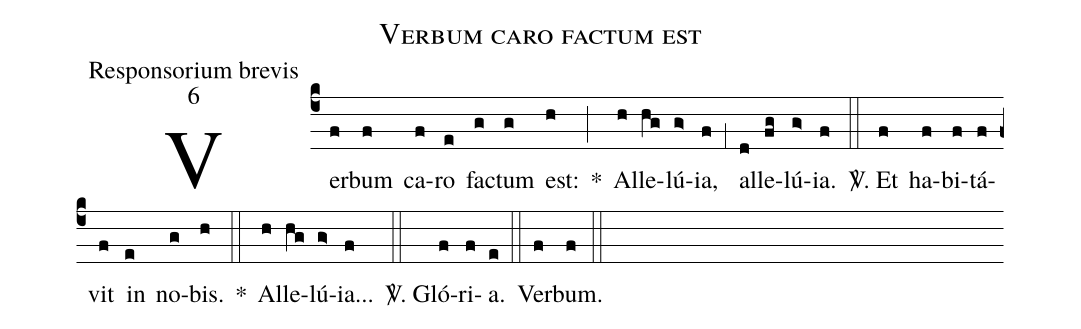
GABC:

name:Verbum caro factum est;
office-part:Responsorium brevis;
mode:6;
%%
(c4) Ver(f)bum(f) ca(f)ro(e) fa(g)ctum(g) est:(h) *(;) Al(h)le(hg)lú(g>)ia,(f) (,1) al(d)le(fg)lú(g>)ia.(f) (::)

<sp>V/</sp>. Et(f) ha(f)bi(f)tá(f)vit(f) in(e) no(g)bis.(h) *(::) Al(h)le(hg)lú(g>)ia...(f) (::)

<sp>V/</sp>. Gló(f)ri(f)a.(e) (::)
Ver(f)bum.(f) (::)
